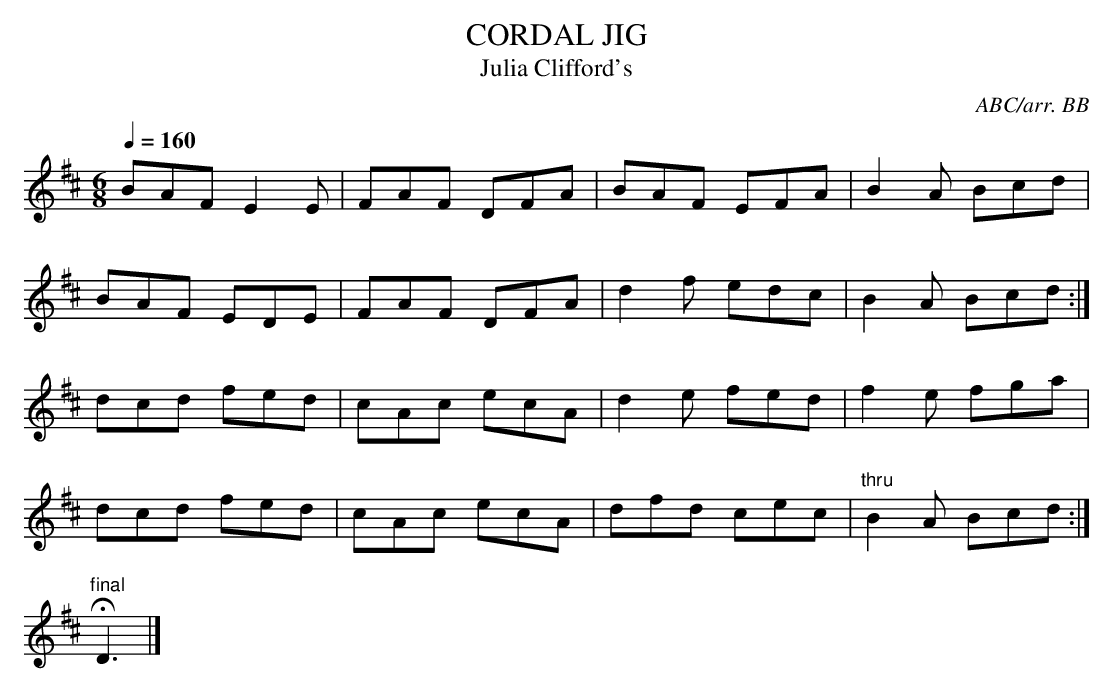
X:1
T:CORDAL JIG
T:Julia Clifford's
C:ABC/arr. BB
Q:1/4=160
L:1/8
M:6/8
K:D
BAF E2E|FAF DFA|BAF EFA|B2A Bcd|
BAF EDE|FAF DFA|d2f edc|B2A Bcd :|
dcd fed|cAc ecA|d2e fed|f2e fga|
dcd fed|cAc ecA|dfd cec|"thru"B2A Bcd :|
"final"HD3|]
